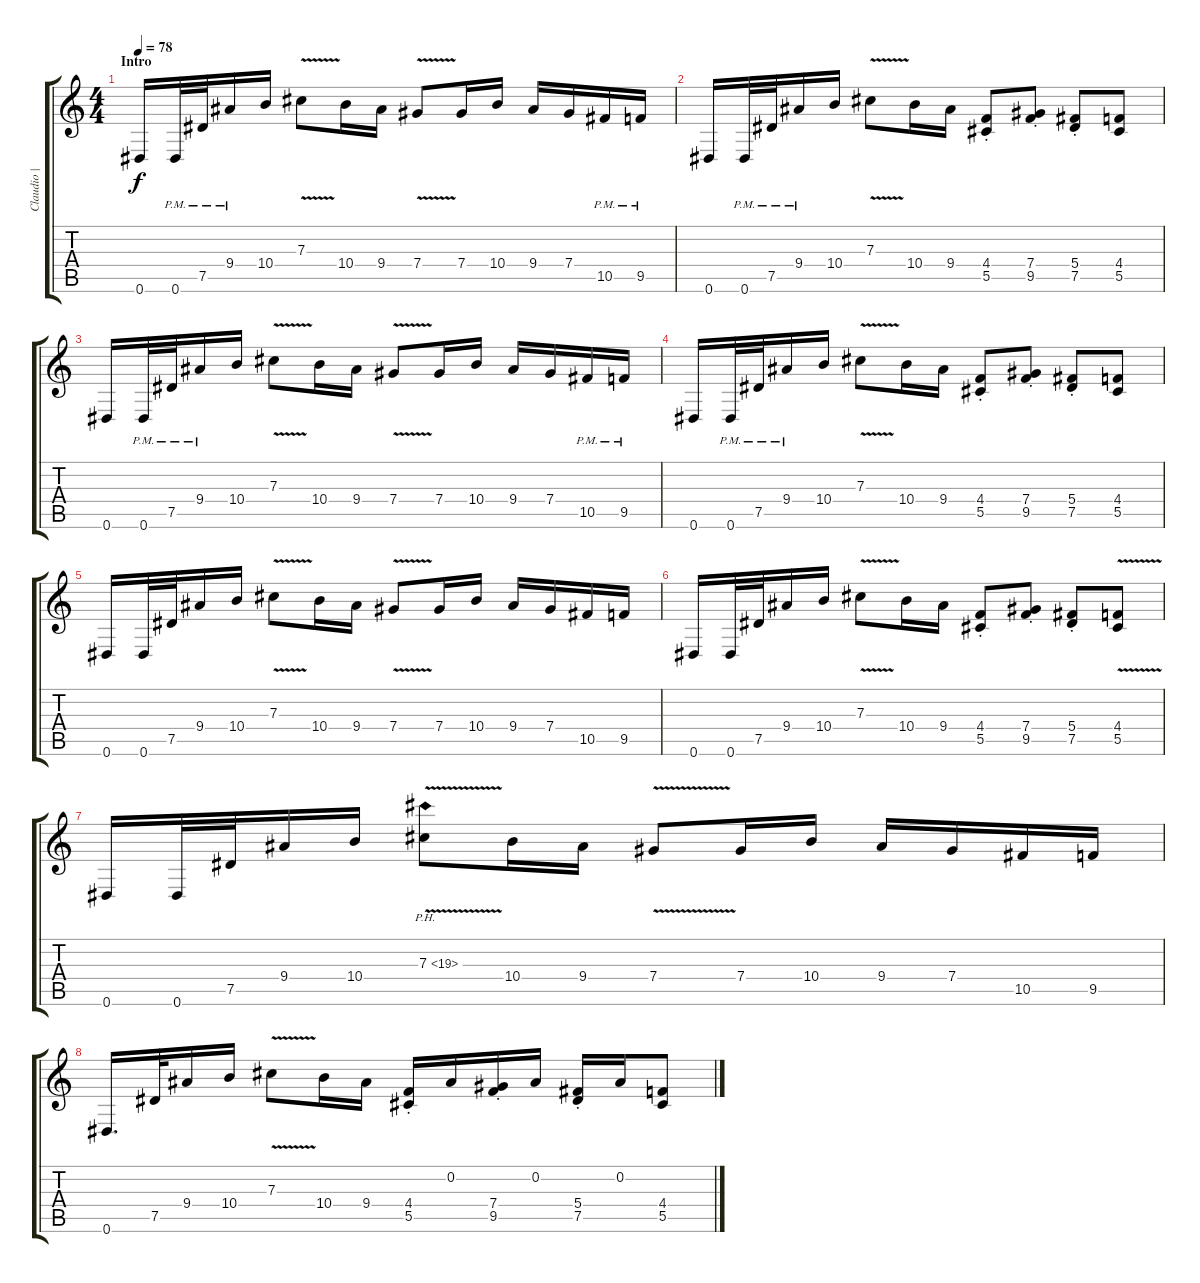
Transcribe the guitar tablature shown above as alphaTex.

\track ("Claudio | Gtr. 1" "Claudio | ") {instrument distortionguitar}
\staff {score tabs}
\tuning (Eb4 Bb3 Gb3 Db3 Ab2 Eb2) {hide}
\ts (4 4)
\section ("" "Intro")
\tempo 78
\clef g2
\ks c
0.6.16{dy f instrument acousticguitarnylon} 0.6{pm}.32 7.5{pm}.32 9.4{pm}.16 10.4.16 7.3{v}.8 10.4.16 9.4.16 7.4{v}.8 7.4.16 10.4.16 9.4.16 7.4.16 10.5{pm}.16 9.5{pm}.16 |
0.6.16 0.6{pm}.32 7.5{pm}.32 9.4{pm}.16 10.4.16 7.3{v}.8 10.4.16 9.4.16 (4.4{st} 5.5{st}).8 (7.4{st} 9.5{st}).8 (5.4{st} 7.5{st}).8 (4.4 5.5).8 |
0.6.16 0.6{pm}.32 7.5{pm}.32 9.4{pm}.16 10.4.16 7.3{v}.8 10.4.16 9.4.16 7.4{v}.8 7.4.16 10.4.16 9.4.16 7.4.16 10.5{pm}.16 9.5{pm}.16 |
0.6.16 0.6{pm}.32 7.5{pm}.32 9.4{pm}.16 10.4.16 7.3{v}.8 10.4.16 9.4.16 (4.4{st} 5.5{st}).8 (7.4{st} 9.5{st}).8 (5.4{st} 7.5{st}).8 (4.4 5.5).8 |
0.6.16{instrument distortionguitar} 0.6.32 7.5.32 9.4.16 10.4.16 7.3{v}.8 10.4.16 9.4.16 7.4{v}.8 7.4.16 10.4.16 9.4.16 7.4.16 10.5.16 9.5.16 |
0.6.16 0.6.32 7.5.32 9.4.16 10.4.16 7.3{v}.8 10.4.16 9.4.16 (4.4{st} 5.5{st}).8 (7.4{st} 9.5{st}).8 (5.4{st} 7.5{st}).8 (4.4{v} 5.5{v}).8 |
0.6.16 0.6.32 7.5.32 9.4.16 10.4.16 7.3{ph 12 v}.8 10.4.16 9.4.16 7.4{v}.8 7.4.16 10.4.16 9.4.16 7.4.16 10.5.16 9.5.16 |
0.6.16{d} 7.5.32 9.4.16 10.4.16 7.3{v}.8 10.4.16 9.4.16 (4.4{st} 5.5{st}).16 0.2.16 (7.4{st} 9.5{st}).16 0.2.16 (5.4{st} 7.5{st}).16 0.2.16 (4.4 5.5).8
